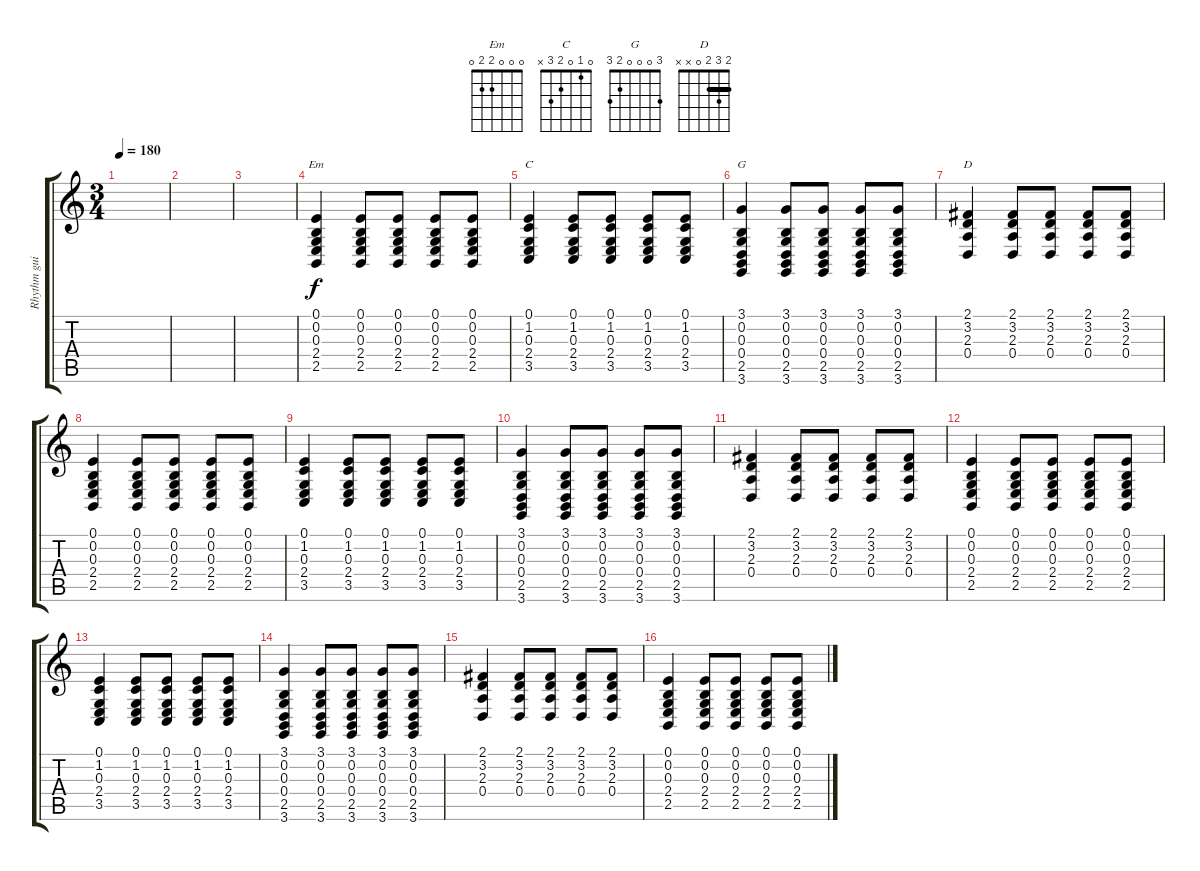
\track ("Rhythm guitar" "Rhythm gui") {instrument pad3polysynth}
\staff {score tabs}
\tuning (E4 B3 G3 D3 A2 E2) {hide}
\chord ("Em" 0 0 0 2 2 0)
\chord ("C" 0 1 0 2 3 x)
\chord ("G" 3 0 0 0 2 3)
\chord ("D" 2 3 2 0 x x) {barre 2}
\ts (3 4)
\tempo 180
\clef g2
\ks c
|
|
|
(0.1 0.2 0.3 2.4 2.5).4{ch "Em"} (0.1 0.2 0.3 2.4 2.5).8 (0.1 0.2 0.3 2.4 2.5).8 (0.1 0.2 0.3 2.4 2.5).8 (0.1 0.2 0.3 2.4 2.5).8 |
(0.1 1.2 0.3 2.4 3.5).4{ch "C"} (0.1 1.2 0.3 2.4 3.5).8 (0.1 1.2 0.3 2.4 3.5).8 (0.1 1.2 0.3 2.4 3.5).8 (0.1 1.2 0.3 2.4 3.5).8 |
(3.1 0.2 0.3 0.4 2.5 3.6).4{ch "G"} (3.1 0.2 0.3 0.4 2.5 3.6).8 (3.1 0.2 0.3 0.4 2.5 3.6).8 (3.1 0.2 0.3 0.4 2.5 3.6).8 (3.1 0.2 0.3 0.4 2.5 3.6).8 |
(2.1 3.2 2.3 0.4).4{ch "D"} (2.1 3.2 2.3 0.4).8 (2.1 3.2 2.3 0.4).8 (2.1 3.2 2.3 0.4).8 (2.1 3.2 2.3 0.4).8 |
(0.1 0.2 0.3 2.4 2.5).4 (0.1 0.2 0.3 2.4 2.5).8 (0.1 0.2 0.3 2.4 2.5).8 (0.1 0.2 0.3 2.4 2.5).8 (0.1 0.2 0.3 2.4 2.5).8 |
(0.1 1.2 0.3 2.4 3.5).4 (0.1 1.2 0.3 2.4 3.5).8 (0.1 1.2 0.3 2.4 3.5).8 (0.1 1.2 0.3 2.4 3.5).8 (0.1 1.2 0.3 2.4 3.5).8 |
(3.1 0.2 0.3 0.4 2.5 3.6).4 (3.1 0.2 0.3 0.4 2.5 3.6).8 (3.1 0.2 0.3 0.4 2.5 3.6).8 (3.1 0.2 0.3 0.4 2.5 3.6).8 (3.1 0.2 0.3 0.4 2.5 3.6).8 |
(2.1 3.2 2.3 0.4).4 (2.1 3.2 2.3 0.4).8 (2.1 3.2 2.3 0.4).8 (2.1 3.2 2.3 0.4).8 (2.1 3.2 2.3 0.4).8 |
(0.1 0.2 0.3 2.4 2.5).4 (0.1 0.2 0.3 2.4 2.5).8 (0.1 0.2 0.3 2.4 2.5).8 (0.1 0.2 0.3 2.4 2.5).8 (0.1 0.2 0.3 2.4 2.5).8 |
(0.1 1.2 0.3 2.4 3.5).4 (0.1 1.2 0.3 2.4 3.5).8 (0.1 1.2 0.3 2.4 3.5).8 (0.1 1.2 0.3 2.4 3.5).8 (0.1 1.2 0.3 2.4 3.5).8 |
(3.1 0.2 0.3 0.4 2.5 3.6).4 (3.1 0.2 0.3 0.4 2.5 3.6).8 (3.1 0.2 0.3 0.4 2.5 3.6).8 (3.1 0.2 0.3 0.4 2.5 3.6).8 (3.1 0.2 0.3 0.4 2.5 3.6).8 |
(2.1 3.2 2.3 0.4).4 (2.1 3.2 2.3 0.4).8 (2.1 3.2 2.3 0.4).8 (2.1 3.2 2.3 0.4).8 (2.1 3.2 2.3 0.4).8 |
(0.1 0.2 0.3 2.4 2.5).4 (0.1 0.2 0.3 2.4 2.5).8 (0.1 0.2 0.3 2.4 2.5).8 (0.1 0.2 0.3 2.4 2.5).8 (0.1 0.2 0.3 2.4 2.5).8
